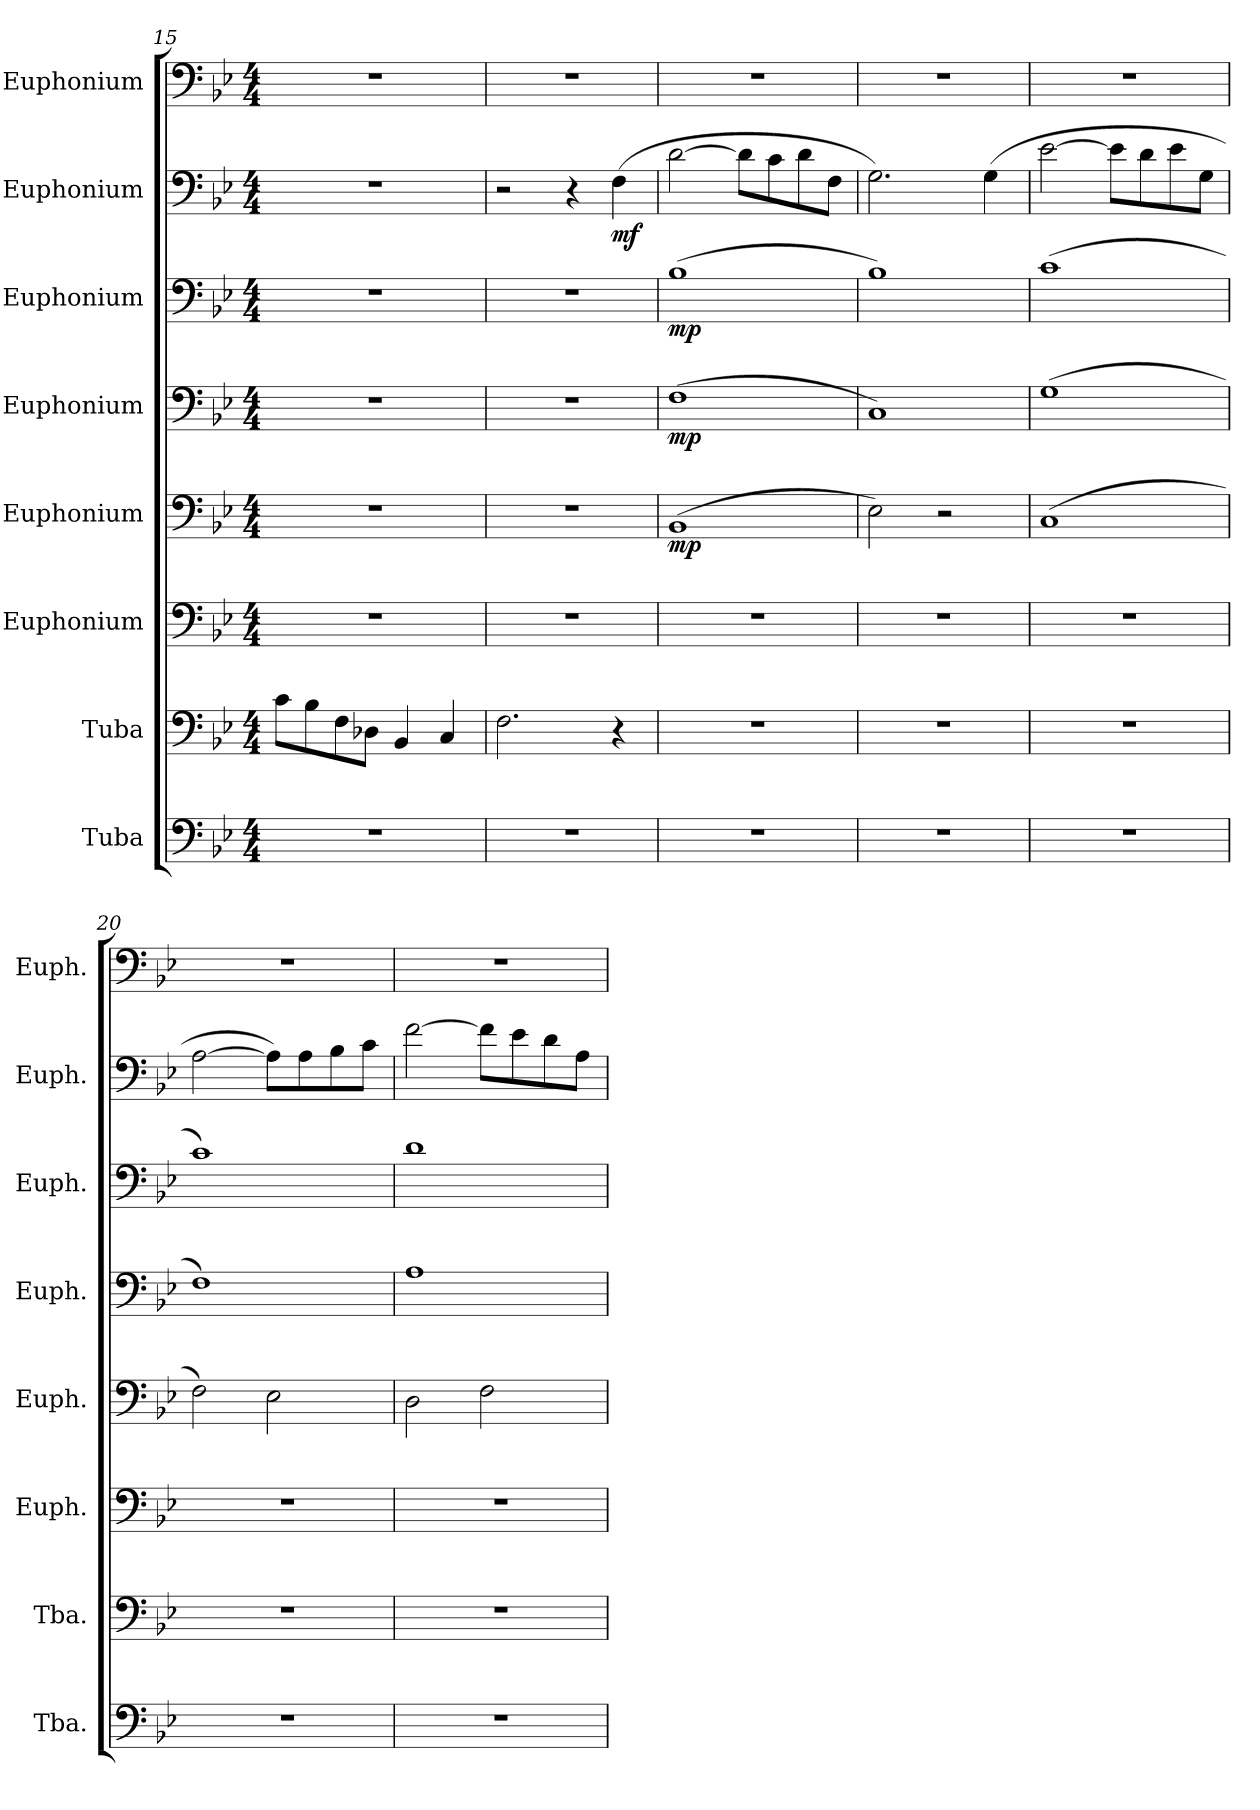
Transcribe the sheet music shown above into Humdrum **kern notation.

**kern	**kern	**kern	**kern	**dynam	**kern	**dynam	**kern	**dynam	**kern	**dynam	**kern
*part8	*part7	*part6	*part5	*part5	*part4	*part4	*part3	*part3	*part2	*part2	*part1
*staff8	*staff7	*staff6	*staff5	*staff5	*staff4	*staff4	*staff3	*staff3	*staff2	*staff2	*staff1
*I"Tuba	*I"Tuba	*I"Euphonium	*I"Euphonium	*	*I"Euphonium	*	*I"Euphonium	*	*I"Euphonium	*	*I"Euphonium
*I'Tba.	*I'Tba.	*I'Euph.	*I'Euph.	*	*I'Euph.	*	*I'Euph.	*	*I'Euph.	*	*I'Euph.
*clefF4	*clefF4	*clefF4	*clefF4	*	*clefF4	*	*clefF4	*	*clefF4	*	*clefF4
*k[b-e-]	*k[b-e-]	*k[b-e-]	*k[b-e-]	*	*k[b-e-]	*	*k[b-e-]	*	*k[b-e-]	*	*k[b-e-]
*M4/4	*M4/4	*M4/4	*M4/4	*	*M4/4	*	*M4/4	*	*M4/4	*	*M4/4
=15	=15	=15	=15	=15	=15	=15	=15	=15	=15	=15	=15
1r	8c\L	1r	1r	.	1r	.	1r	.	1r	.	1r
.	8B-\	.	.	.	.	.	.	.	.	.	.
.	8F\	.	.	.	.	.	.	.	.	.	.
.	8D-X\J	.	.	.	.	.	.	.	.	.	.
.	4BB-/	.	.	.	.	.	.	.	.	.	.
.	4C/	.	.	.	.	.	.	.	.	.	.
=16	=16	=16	=16	=16	=16	=16	=16	=16	=16	=16	=16
1r	2.F\	1r	1r	.	1r	.	1r	.	2r	.	1r
.	.	.	.	.	.	.	.	.	4r	.	.
!	!	!	!	!	!	!	!	!	!	!LO:DY:b	!
.	4r	.	.	.	.	.	.	.	(>4F\	mf	.
=17	=17	=17	=17	=17	=17	=17	=17	=17	=17	=17	=17
!	!	!	!	!LO:DY:b	!	!LO:DY:b	!	!LO:DY:b	!	!	!
1r	1r	1r	(>1BB-	mp	(>1F	mp	(>1B-	mp	[2d\	.	1r
.	.	.	.	.	.	.	.	.	8d\L]	.	.
.	.	.	.	.	.	.	.	.	8c\	.	.
.	.	.	.	.	.	.	.	.	8d\	.	.
.	.	.	.	.	.	.	.	.	8F\J	.	.
=18	=18	=18	=18	=18	=18	=18	=18	=18	=18	=18	=18
1r	1r	1r	2E-\)	.	1C)	.	1B-)	.	2.G\)	.	1r
.	.	.	2r	.	.	.	.	.	.	.	.
.	.	.	.	.	.	.	.	.	(>4G\	.	.
=19	=19	=19	=19	=19	=19	=19	=19	=19	=19	=19	=19
1r	1r	1r	(>1C	.	(>1G	.	(>1c	.	[2e-\	.	1r
.	.	.	.	.	.	.	.	.	8e-\L]	.	.
.	.	.	.	.	.	.	.	.	8d\	.	.
.	.	.	.	.	.	.	.	.	8e-\	.	.
.	.	.	.	.	.	.	.	.	8G\J	.	.
=20	=20	=20	=20	=20	=20	=20	=20	=20	=20	=20	=20
1r	1r	1r	2F\)	.	1F)	.	1c)	.	[2A\	.	1r
.	.	.	2E-\	.	.	.	.	.	8A\L])	.	.
.	.	.	.	.	.	.	.	.	8A\	.	.
.	.	.	.	.	.	.	.	.	8B-\	.	.
.	.	.	.	.	.	.	.	.	8c\J	.	.
!!LO:PB:g=z
=21	=21	=21	=21	=21	=21	=21	=21	=21	=21	=21	=21
1r	1r	1r	2D\	.	1A	.	1d	.	[2f\	.	1r
.	.	.	2F\	.	.	.	.	.	8f\L]	.	.
.	.	.	.	.	.	.	.	.	8e-\	.	.
.	.	.	.	.	.	.	.	.	8d\	.	.
.	.	.	.	.	.	.	.	.	8A\J	.	.
=	=	=	=	=	=	=	=	=	=	=	=
*-	*-	*-	*-	*-	*-	*-	*-	*-	*-	*-	*-
